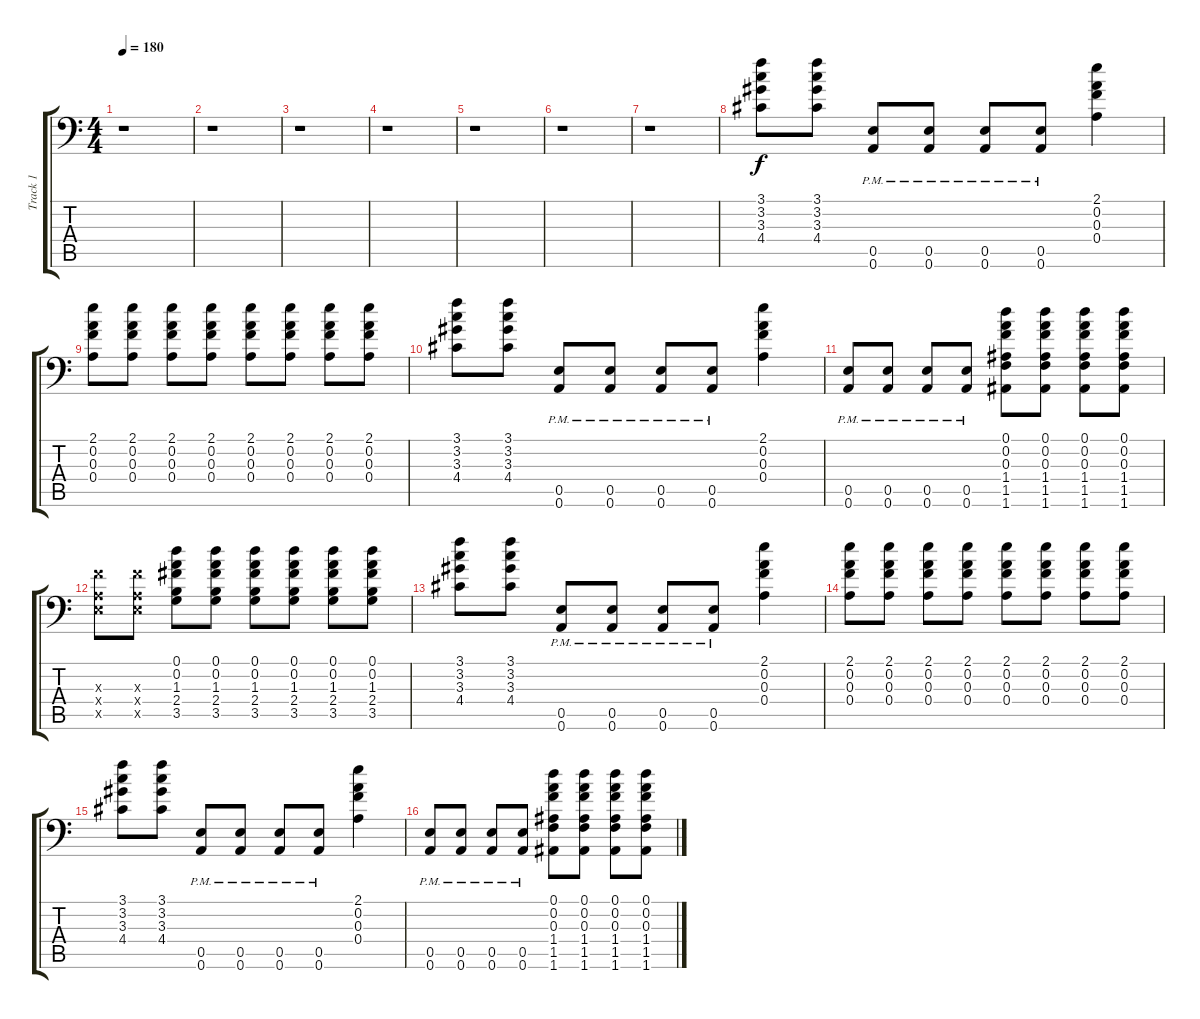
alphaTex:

\track ("Track 1" "Track 1") {instrument distortionguitar}
\staff {score tabs}
\tuning (D4 A3 F3 A2 E2 A1) {hide}
\ts (4 4)
\tempo 180
\clef f4
\ks c
r.1{dy f} |
r.1 |
r.1 |
r.1 |
r.1 |
r.1 |
r.1 |
(3.1 3.2 3.3 4.4).8 (3.1 3.2 3.3 4.4).8 (0.5{pm} 0.6{pm}).8 (0.5{pm} 0.6{pm}).8 (0.5{pm} 0.6{pm}).8 (0.5{pm} 0.6{pm}).8 (2.1 0.2 0.3 0.4).4 |
(2.1 0.2 0.3 0.4).8 (2.1 0.2 0.3 0.4).8 (2.1 0.2 0.3 0.4).8 (2.1 0.2 0.3 0.4).8 (2.1 0.2 0.3 0.4).8 (2.1 0.2 0.3 0.4).8 (2.1 0.2 0.3 0.4).8 (2.1 0.2 0.3 0.4).8 |
(3.1 3.2 3.3 4.4).8 (3.1 3.2 3.3 4.4).8 (0.5{pm} 0.6{pm}).8 (0.5{pm} 0.6{pm}).8 (0.5{pm} 0.6{pm}).8 (0.5{pm} 0.6{pm}).8 (2.1 0.2 0.3 0.4).4 |
(0.5{pm} 0.6{pm}).8 (0.5{pm} 0.6{pm}).8 (0.5{pm} 0.6{pm}).8 (0.5{pm} 0.6{pm}).8 (0.1 0.2 0.3 1.4 1.5 1.6).8 (0.1 0.2 0.3 1.4 1.5 1.6).8 (0.1 0.2 0.3 1.4 1.5 1.6).8 (0.1 0.2 0.3 1.4 1.5 1.6).8 |
(0.3{x} 0.4{x} 0.5{x}).8 (0.3{x} 0.4{x} 0.5{x}).8 (0.1 0.2 1.3 2.4 3.5).8 (0.1 0.2 1.3 2.4 3.5).8 (0.1 0.2 1.3 2.4 3.5).8 (0.1 0.2 1.3 2.4 3.5).8 (0.1 0.2 1.3 2.4 3.5).8 (0.1 0.2 1.3 2.4 3.5).8 |
(3.1 3.2 3.3 4.4).8 (3.1 3.2 3.3 4.4).8 (0.5{pm} 0.6{pm}).8 (0.5{pm} 0.6{pm}).8 (0.5{pm} 0.6{pm}).8 (0.5{pm} 0.6{pm}).8 (2.1 0.2 0.3 0.4).4 |
(2.1 0.2 0.3 0.4).8 (2.1 0.2 0.3 0.4).8 (2.1 0.2 0.3 0.4).8 (2.1 0.2 0.3 0.4).8 (2.1 0.2 0.3 0.4).8 (2.1 0.2 0.3 0.4).8 (2.1 0.2 0.3 0.4).8 (2.1 0.2 0.3 0.4).8 |
(3.1 3.2 3.3 4.4).8 (3.1 3.2 3.3 4.4).8 (0.5{pm} 0.6{pm}).8 (0.5{pm} 0.6{pm}).8 (0.5{pm} 0.6{pm}).8 (0.5{pm} 0.6{pm}).8 (2.1 0.2 0.3 0.4).4 |
(0.5{pm} 0.6{pm}).8 (0.5{pm} 0.6{pm}).8 (0.5{pm} 0.6{pm}).8 (0.5{pm} 0.6{pm}).8 (0.1 0.2 0.3 1.4 1.5 1.6).8 (0.1 0.2 0.3 1.4 1.5 1.6).8 (0.1 0.2 0.3 1.4 1.5 1.6).8 (0.1 0.2 0.3 1.4 1.5 1.6).8
